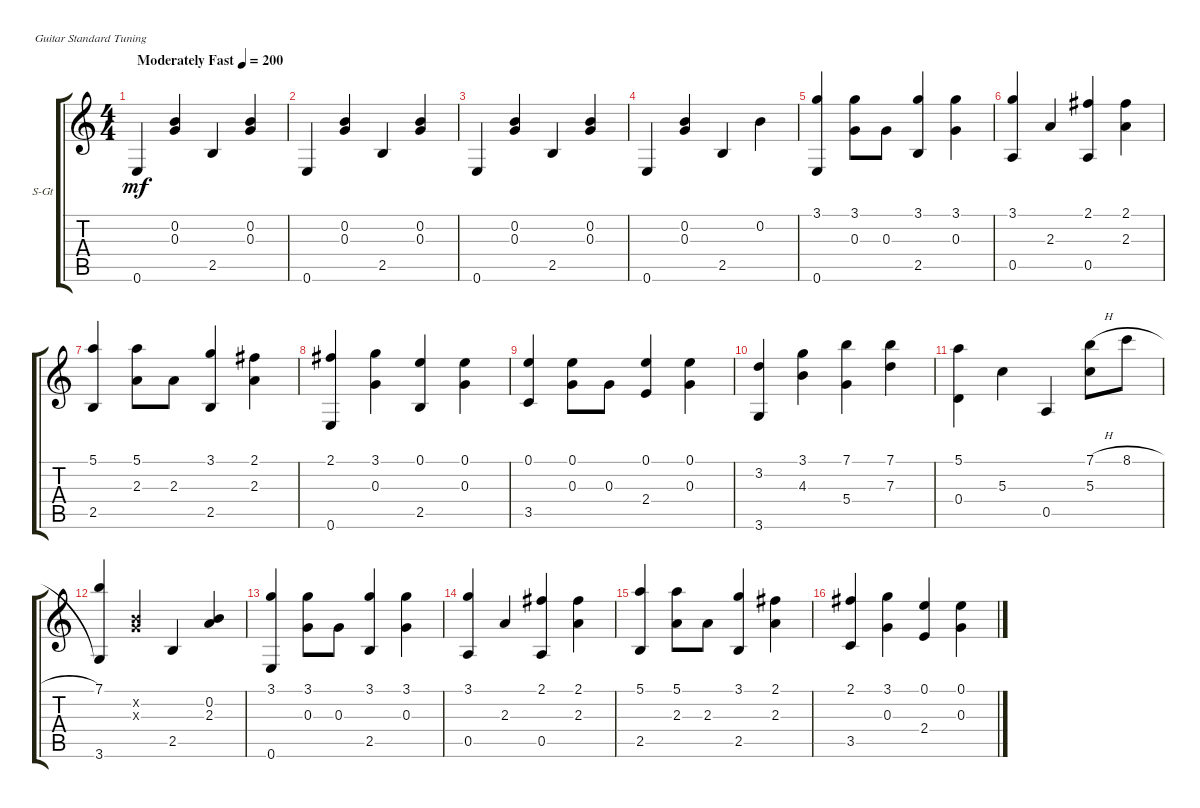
\defaultSystemsLayout 4
\bracketExtendMode groupsimilarinstruments
\firstSystemTrackNameOrientation horizontal
\otherSystemsTrackNameOrientation horizontal
\track ("Steel Guitar" "S-Gt") {instrument acousticguitarsteel}
\staff {score tabs}
\tuning (E4 B3 G3 D3 A2 E2)
\ts (4 4)
\tempo (200 "Moderately Fast")
\clef g2
\ks c
0.6.4{dy mf instrument acousticguitarsteel} (0.2 0.3).4 2.5.4 (0.2 0.3).4 |
0.6.4 (0.2 0.3).4 2.5.4 (0.2 0.3).4 |
0.6.4 (0.2 0.3).4 2.5.4 (0.2 0.3).4 |
0.6.4 (0.2 0.3).4 2.5.4 0.2.4 |
(0.6 3.1).4 (0.3 3.1).8 0.3.8 (3.1 2.5).4 (3.1 0.3).4 |
(0.5 3.1).4 2.3.4 (2.1 0.5).4 (2.3 2.1).4 |
(5.1 2.5).4 (2.3 5.1).8 2.3.8 (3.1 2.5).4 (2.1 2.3).4 |
(2.1 0.6).4 (3.1 0.3).4 (2.5 0.1).4 (0.1 0.3).4 |
(3.5 0.1).4 (0.3 0.1).8 0.3.8 (0.1 2.4).4 (0.1 0.3).4 |
(3.2 3.6).4 (4.3 3.1).4 (7.1 5.4).4 (7.3 7.1).4 |
(5.1 0.4).4 5.3.4 0.5.4 (7.1{h} 5.3).8 8.1{h}.8 |
(7.1 3.6).4 (0.3{x} 0.2{x}).4 2.5.4 (0.2 2.3).4 |
(3.1 0.6).4 (0.3 3.1).8 0.3.8 (3.1 2.5).4 (3.1 0.3).4 |
(3.1 0.5).4 2.3.4 (2.1 0.5).4 (2.1 2.3).4 |
(5.1 2.5).4 (5.1 2.3).8 2.3.8 (3.1 2.5).4 (2.1 2.3).4 |
(2.1 3.5).4 (3.1 0.3).4 (0.1 2.4).4 (0.3 0.1).4
